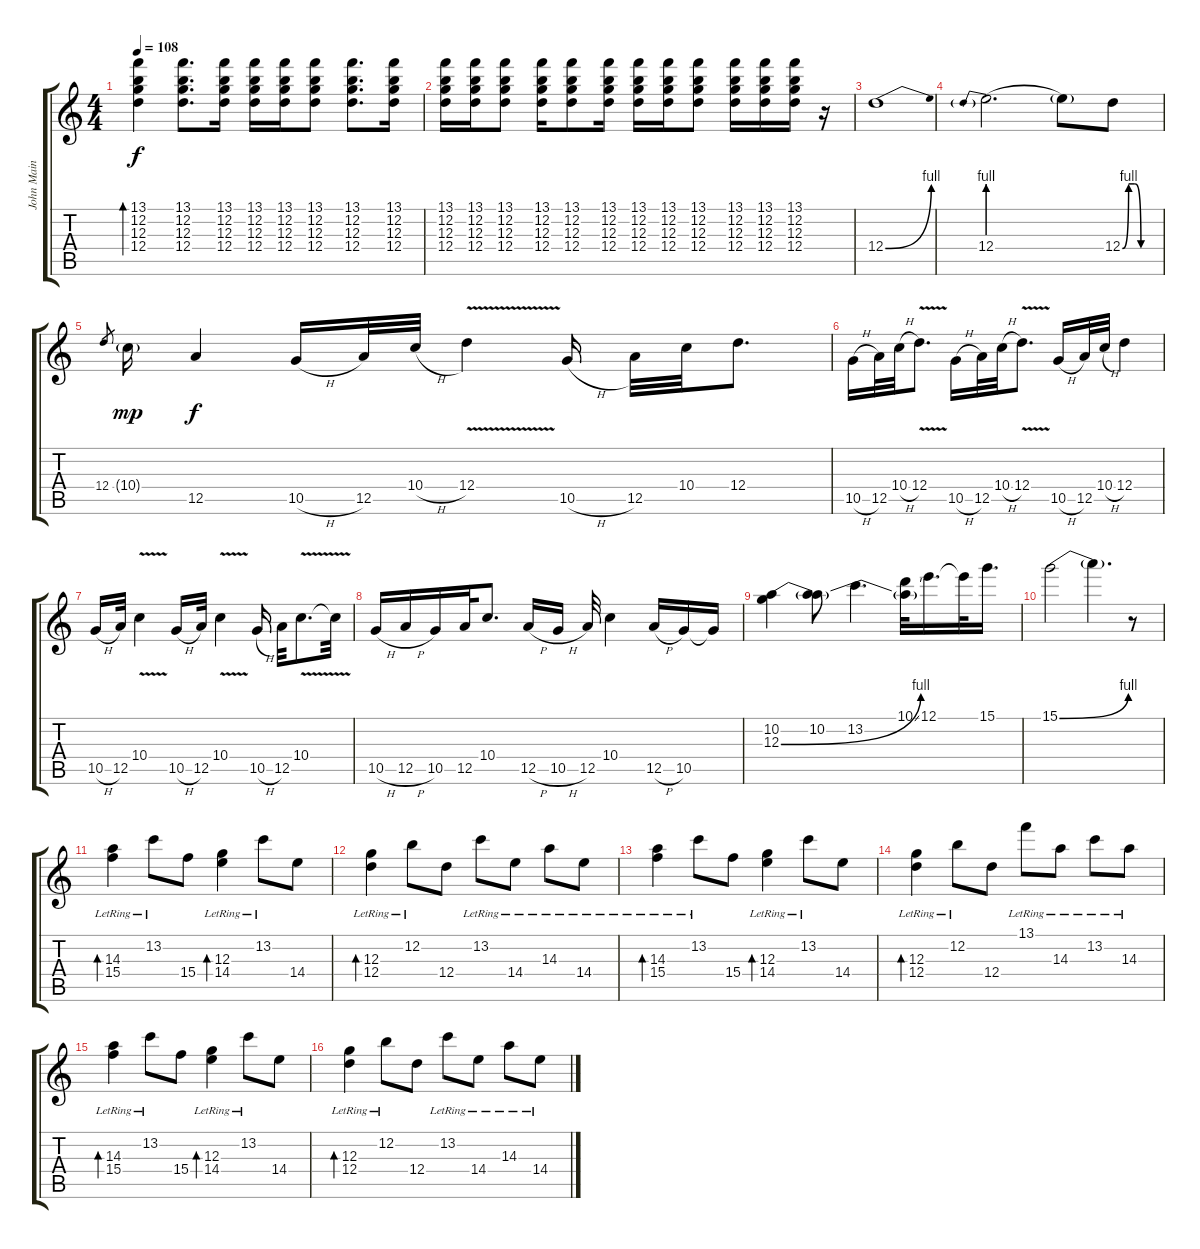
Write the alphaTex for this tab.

\track ("John Main Guitar" "John Main ") {instrument electricguitarjazz}
\staff {score tabs}
\tuning (E4 B3 G3 D3 A2 E2) {hide}
\ts (4 4)
\tempo 108
\clef g2
\ks c
(13.1 12.2 12.3 12.4).4{bd 120 dy f} (13.1 12.2 12.3 12.4).8{d} (13.1 12.2 12.3 12.4).16 (13.1 12.2 12.3 12.4).16 (13.1 12.2 12.3 12.4).16 (13.1 12.2 12.3 12.4).8 (13.1 12.2 12.3 12.4).8{d} (13.1 12.2 12.3 12.4).16 |
(13.1 12.2 12.3 12.4).16 (13.1 12.2 12.3 12.4).16 (13.1 12.2 12.3 12.4).8 (13.1 12.2 12.3 12.4).16 (13.1 12.2 12.3 12.4).8 (13.1 12.2 12.3 12.4).16 (13.1 12.2 12.3 12.4).16 (13.1 12.2 12.3 12.4).16 (13.1 12.2 12.3 12.4).8 (13.1 12.2 12.3 12.4).16 (13.1 12.2 12.3 12.4).16 (13.1 12.2 12.3 12.4).16 r.16 |
12.4{be (bend 0 0 60 4)}.1{instrument distortionguitar} |
12.4{be (prebend 0 4 60 4)}.2{d} 12.4{t}.8 12.4{be (custom 0 0 10 4 20 4 30 0 60 0)}.8 |
12.4.8{gr} 10.4{g}.16{dy mp} 12.5.4{dy f} 10.5{h}.16 12.5.32 10.4{h}.32 12.4{v}.4 10.5{h}.16 12.5.32 10.4.32 12.4.8{d} |
10.5{h}.16 12.5.32 10.4{h}.32 12.4{v}.8{d} 10.5{h}.16 12.5.32 10.4{h}.32 12.4{v}.8{d} 10.5{h}.16 12.5.32 10.4{h}.32 12.4.4 |
10.5{h}.16 12.5.32 10.4{v}.4 10.5{h}.16 12.5.32 10.4{v}.4 10.5{h}.16 12.5.32 10.4{v}.8{d} 10.4{t}.32 |
10.5{h}.16 12.5{h}.16 10.5.16 12.5.32 10.4.8{d} 12.5{h}.16 10.5{h}.16 12.5.32 10.4.4 12.5{h}.16 10.5.16 10.5{t}.16 |
(10.2 12.3{be (bend 0 0 60 4)}).4 (10.2 12.3{t}).8 13.2.4{d} (10.1{ss} 12.3{t}).32 12.1.16{d} 12.1{t}.32 15.1.16{d} |
15.1{be (bend 0 0 60 4)}.2 15.1{t}.4{d} r.8 |
(14.3{lr} 15.4{lr}).4{bd 120 volume 16 instrument electricguitarclean} 13.2{lr}.8 15.4.8 (12.3{lr} 14.4{lr}).4{bd 120} 13.2{lr}.8 14.4.8 |
(12.3 12.4{lr}).4{bd 120} 12.2{lr}.8 12.4.8 13.2{lr}.8 14.4{lr}.8 14.3{lr}.8 14.4{lr}.8 |
(14.3{lr} 15.4{lr}).4{bd 120} 13.2{lr}.8 15.4.8 (12.3{lr} 14.4{lr}).4{bd 120} 13.2{lr}.8 14.4.8 |
(12.3 12.4{lr}).4{bd 120} 12.2{lr}.8 12.4.8 13.1{lr}.8 14.3{lr}.8 13.2{lr}.8 14.3{lr}.8 |
(14.3{lr} 15.4{lr}).4{bd 120} 13.2{lr}.8 15.4.8 (12.3{lr} 14.4{lr}).4{bd 120} 13.2{lr}.8 14.4.8 |
(12.3 12.4{lr}).4{bd 120} 12.2{lr}.8 12.4.8 13.2{lr}.8 14.4{lr}.8 14.3{lr}.8 14.4{lr}.8
